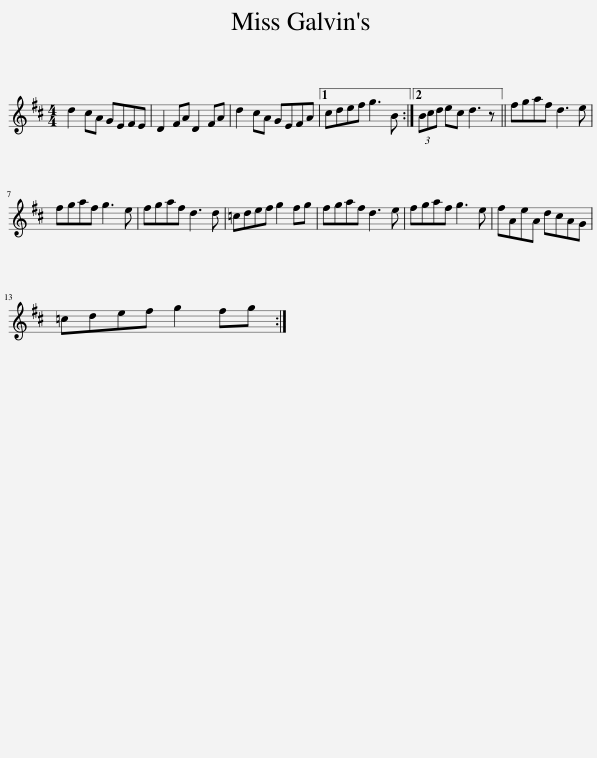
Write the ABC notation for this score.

X:1
L:1/8
M:4/4
I:linebreak $
K:D
V:1 treble
V:1
 d2 cA GEFE | D2 FA D2 FA | d2 cA GEFA |1 cdef g3 B :|2 (3Bcd ec d3 z || %5
 fgaf d3 e |$ fgaf g3 e | fgaf d3 d | =cdef g2 fg | fgaf d3 e | %10
 fgaf g3 e | fAeA dcAG |$ =cdef g2 fg :| %13
